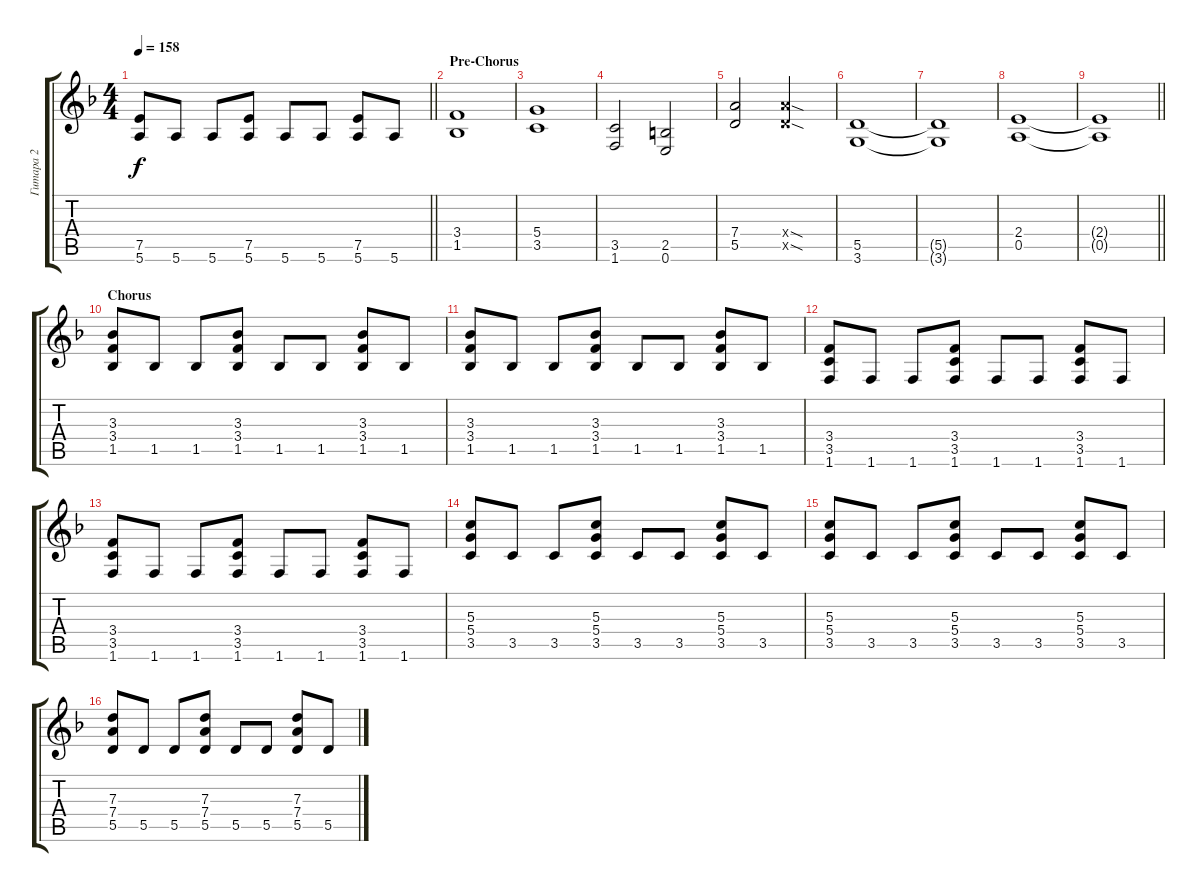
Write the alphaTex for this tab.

\track ("Гитара 2" "Гитара 2") {instrument distortionguitar}
\staff {score tabs}
\tuning (E4 B3 G3 D3 A2 E2) {hide}
\ts (4 4)
\tempo 158
\clef g2
\barLineRight lightlight
\ks dminor
(7.5 5.6).8{dy f} 5.6.8 5.6.8 (7.5 5.6).8 5.6.8 5.6.8 (7.5 5.6).8 5.6.8 |
\section ("" "Pre-Chorus")
(3.4 1.5).1 |
(5.4 3.5).1 |
(3.5 1.6).2 (2.5 0.6).2 |
(7.4 5.5).2 (7.4{sod x} 5.5{sod x}).2 |
(5.5 3.6).1 |
(5.5{t} 3.6{t}).1 |
(2.4 0.5).1 |
\barLineRight lightlight
(2.4{t} 0.5{t}).1 |
\section ("" "Chorus")
(3.3 3.4 1.5).8 1.5.8 1.5.8 (3.3 3.4 1.5).8 1.5.8 1.5.8 (3.3 3.4 1.5).8 1.5.8 |
(3.3 3.4 1.5).8 1.5.8 1.5.8 (3.3 3.4 1.5).8 1.5.8 1.5.8 (3.3 3.4 1.5).8 1.5.8 |
(3.4 3.5 1.6).8 1.6.8 1.6.8 (3.4 3.5 1.6).8 1.6.8 1.6.8 (3.4 3.5 1.6).8 1.6.8 |
(3.4 3.5 1.6).8 1.6.8 1.6.8 (3.4 3.5 1.6).8 1.6.8 1.6.8 (3.4 3.5 1.6).8 1.6.8 |
(5.3 5.4 3.5).8 3.5.8 3.5.8 (5.3 5.4 3.5).8 3.5.8 3.5.8 (5.3 5.4 3.5).8 3.5.8 |
(5.3 5.4 3.5).8 3.5.8 3.5.8 (5.3 5.4 3.5).8 3.5.8 3.5.8 (5.3 5.4 3.5).8 3.5.8 |
(7.3 7.4 5.5).8 5.5.8 5.5.8 (7.3 7.4 5.5).8 5.5.8 5.5.8 (7.3 7.4 5.5).8 5.5.8
